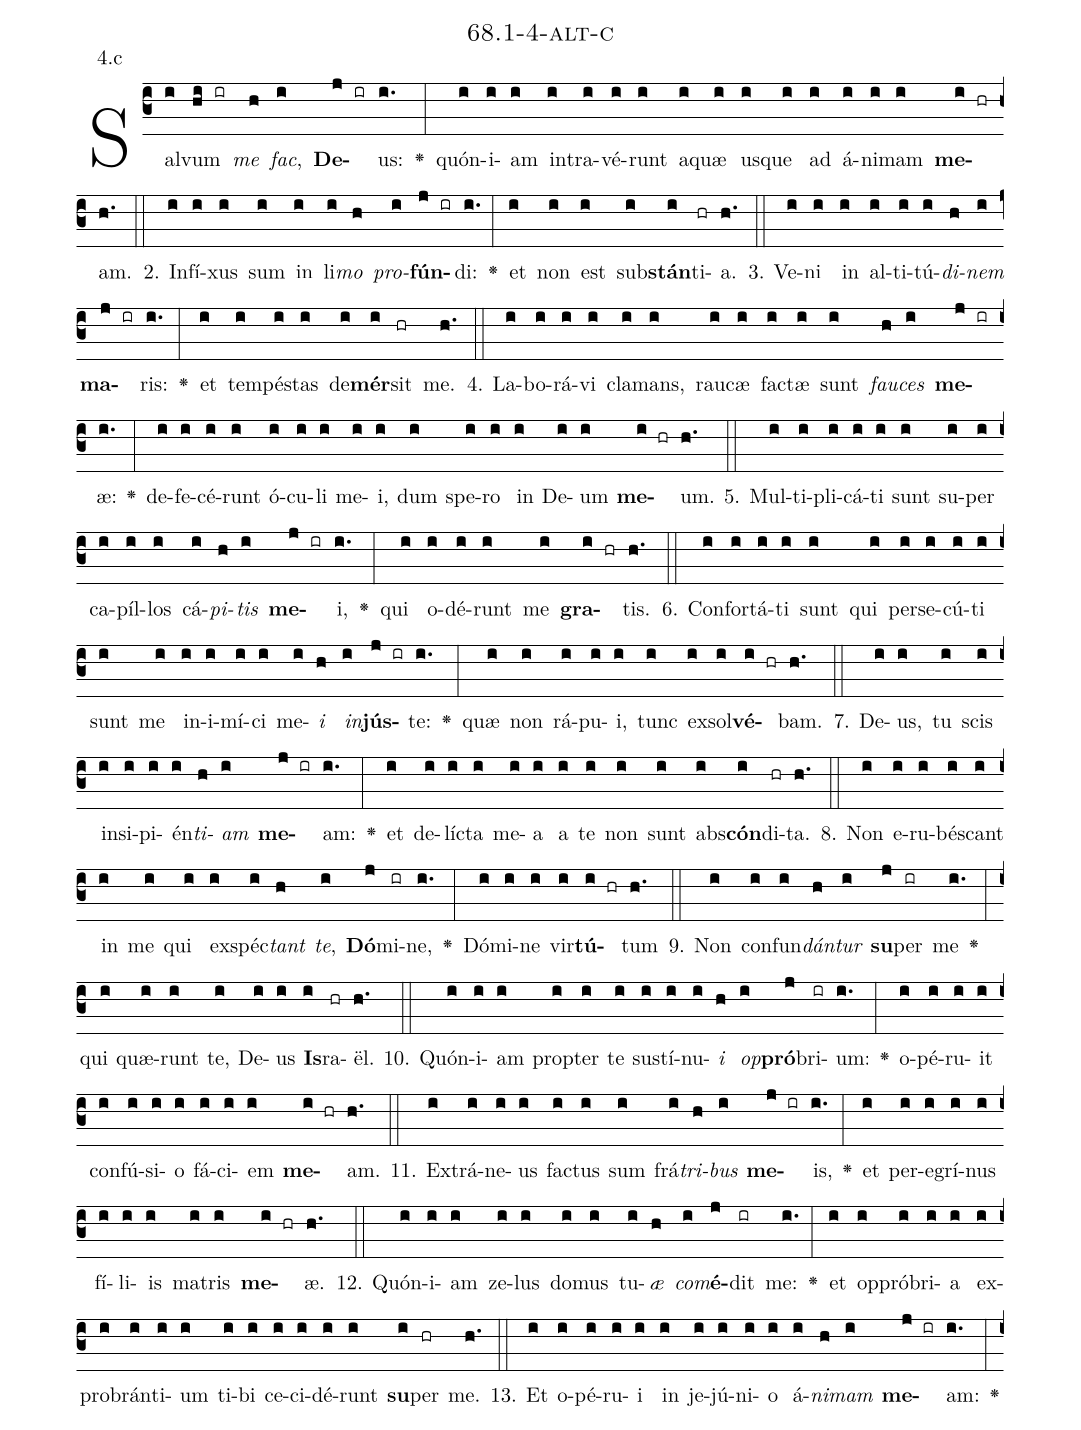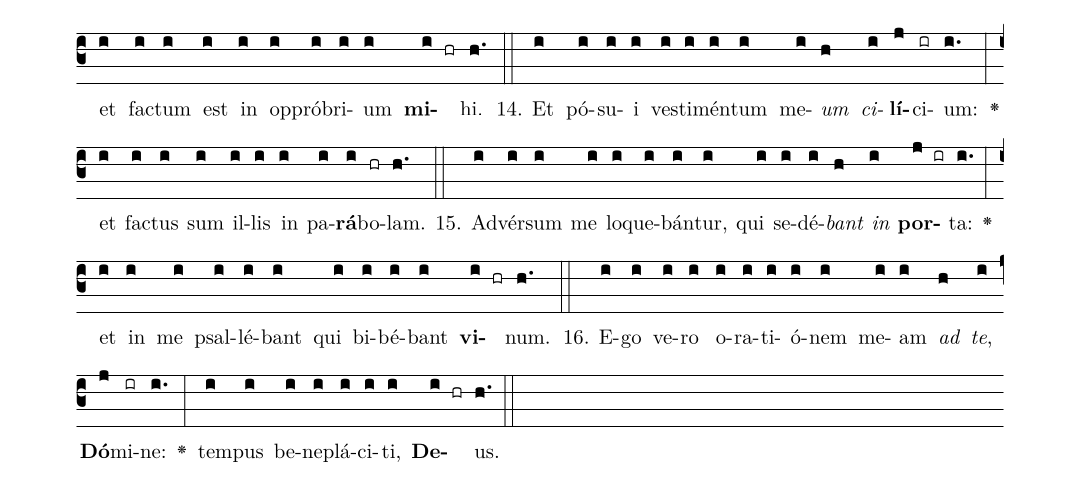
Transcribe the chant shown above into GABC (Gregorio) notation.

name: 68.1-4-alt-c;
annotation: 4.c;
%%
(c3)Sal(i)vum(hi ir) <i>me</i>(h) <i>fac</i>,(i) <b>De</b>(j ir)us:(i.) <v>\greheightstar</v>(:) quón(i)i(i)am(i) in(i)tra(i)vé(i)runt(i) a(i)quæ(i) us(i)que(i) ad(i) á(i)ni(i)mam(i) <b>me</b>(i hr)am.(h.) (::)
2. In(i)fí(i)xus(i) sum(i) in(i) li(i)<i>mo</i>(h) <i>pro</i>(i)<b>fún</b>(j ir)di:(i.) <v>\greheightstar</v>(:) et(i) non(i) est(i) sub(i)<b>stán</b>(i)ti(hr)a.(h.) (::)
3. Ve(i)ni(i) in(i) al(i)ti(i)tú(i)<i>di</i>(h)<i>nem</i>(i) <b>ma</b>(j ir)ris:(i.) <v>\greheightstar</v>(:) et(i) tem(i)pés(i)tas(i) de(i)<b>mér</b>(i)sit(hr) me.(h.) (::)
4. La(i)bo(i)rá(i)vi(i) cla(i)mans,(i) rau(i)cæ(i) fac(i)tæ(i) sunt(i) <i>fau</i>(h)<i>ces</i>(i) <b>me</b>(j ir)æ:(i.) <v>\greheightstar</v>(:) de(i)fe(i)cé(i)runt(i) ó(i)cu(i)li(i) me(i)i,(i) dum(i) spe(i)ro(i) in(i) De(i)um(i) <b>me</b>(i hr)um.(h.) (::)
5. Mul(i)ti(i)pli(i)cá(i)ti(i) sunt(i) su(i)per(i) ca(i)píl(i)los(i) cá(i)<i>pi</i>(h)<i>tis</i>(i) <b>me</b>(j ir)i,(i.) <v>\greheightstar</v>(:) qui(i) o(i)dé(i)runt(i) me(i) <b>gra</b>(i hr)tis.(h.) (::)
6. Con(i)for(i)tá(i)ti(i) sunt(i) qui(i) per(i)se(i)cú(i)ti(i) sunt(i) me(i) in(i)i(i)mí(i)ci(i) me(i)<i>i</i>(h) <i>in</i>(i)<b>jús</b>(j ir)te:(i.) <v>\greheightstar</v>(:) quæ(i) non(i) rá(i)pu(i)i,(i) tunc(i) ex(i)sol(i)<b>vé</b>(i hr)bam.(h.) (::)
7. De(i)us,(i) tu(i) scis(i) in(i)si(i)pi(i)én(i)<i>ti</i>(h)<i>am</i>(i) <b>me</b>(j ir)am:(i.) <v>\greheightstar</v>(:) et(i) de(i)líc(i)ta(i) me(i)a(i) a(i) te(i) non(i) sunt(i) abs(i)<b>cón</b>(i)di(hr)ta.(h.) (::)
8. Non(i) e(i)ru(i)bés(i)cant(i) in(i) me(i) qui(i) ex(i)spéc(i)<i>tant</i>(h) <i>te</i>,(i) <b>Dó</b>(j)mi(ir)ne,(i.) <v>\greheightstar</v>(:) Dó(i)mi(i)ne(i) vir(i)<b>tú</b>(i hr)tum(h.) (::)
9. Non(i) con(i)fun(i)<i>dán</i>(h)<i>tur</i>(i) <b>su</b>(j)per(ir) me(i.) <v>\greheightstar</v>(:) qui(i) quæ(i)runt(i) te,(i) De(i)us(i) <b>Is</b>(i)ra(hr)ël.(h.) (::)
10. Quón(i)i(i)am(i) prop(i)ter(i) te(i) sus(i)tí(i)nu(i)<i>i</i>(h) <i>op</i>(i)<b>pró</b>(j)bri(ir)um:(i.) <v>\greheightstar</v>(:) o(i)pé(i)ru(i)it(i) con(i)fú(i)si(i)o(i) fá(i)ci(i)em(i) <b>me</b>(i hr)am.(h.) (::)
11. Ex(i)trá(i)ne(i)us(i) fac(i)tus(i) sum(i) frá(i)<i>tri</i>(h)<i>bus</i>(i) <b>me</b>(j ir)is,(i.) <v>\greheightstar</v>(:) et(i) per(i)e(i)grí(i)nus(i) fí(i)li(i)is(i) ma(i)tris(i) <b>me</b>(i hr)æ.(h.) (::)
12. Quón(i)i(i)am(i) ze(i)lus(i) do(i)mus(i) tu(i)<i>æ</i>(h) <i>com</i>(i)<b>é</b>(j)dit(ir) me:(i.) <v>\greheightstar</v>(:) et(i) op(i)pró(i)bri(i)a(i) ex(i)pro(i)brán(i)ti(i)um(i) ti(i)bi(i) ce(i)ci(i)dé(i)runt(i) <b>su</b>(i)per(hr) me.(h.) (::)
13. Et(i) o(i)pé(i)ru(i)i(i) in(i) je(i)jú(i)ni(i)o(i) á(i)<i>ni</i>(h)<i>mam</i>(i) <b>me</b>(j ir)am:(i.) <v>\greheightstar</v>(:) et(i) fac(i)tum(i) est(i) in(i) op(i)pró(i)bri(i)um(i) <b>mi</b>(i hr)hi.(h.) (::)
14. Et(i) pó(i)su(i)i(i) ves(i)ti(i)mén(i)tum(i) me(i)<i>um</i>(h) <i>ci</i>(i)<b>lí</b>(j)ci(ir)um:(i.) <v>\greheightstar</v>(:) et(i) fac(i)tus(i) sum(i) il(i)lis(i) in(i) pa(i)<b>rá</b>(i)bo(hr)lam.(h.) (::)
15. Ad(i)vér(i)sum(i) me(i) lo(i)que(i)bán(i)tur,(i) qui(i) se(i)dé(i)<i>bant</i>(h) <i>in</i>(i) <b>por</b>(j ir)ta:(i.) <v>\greheightstar</v>(:) et(i) in(i) me(i) psal(i)lé(i)bant(i) qui(i) bi(i)bé(i)bant(i) <b>vi</b>(i hr)num.(h.) (::)
16. E(i)go(i) ve(i)ro(i) o(i)ra(i)ti(i)ó(i)nem(i) me(i)am(i) <i>ad</i>(h) <i>te</i>,(i) <b>Dó</b>(j)mi(ir)ne:(i.) <v>\greheightstar</v>(:) tem(i)pus(i) be(i)ne(i)plá(i)ci(i)ti,(i) <b>De</b>(i hr)us.(h.) (::)
